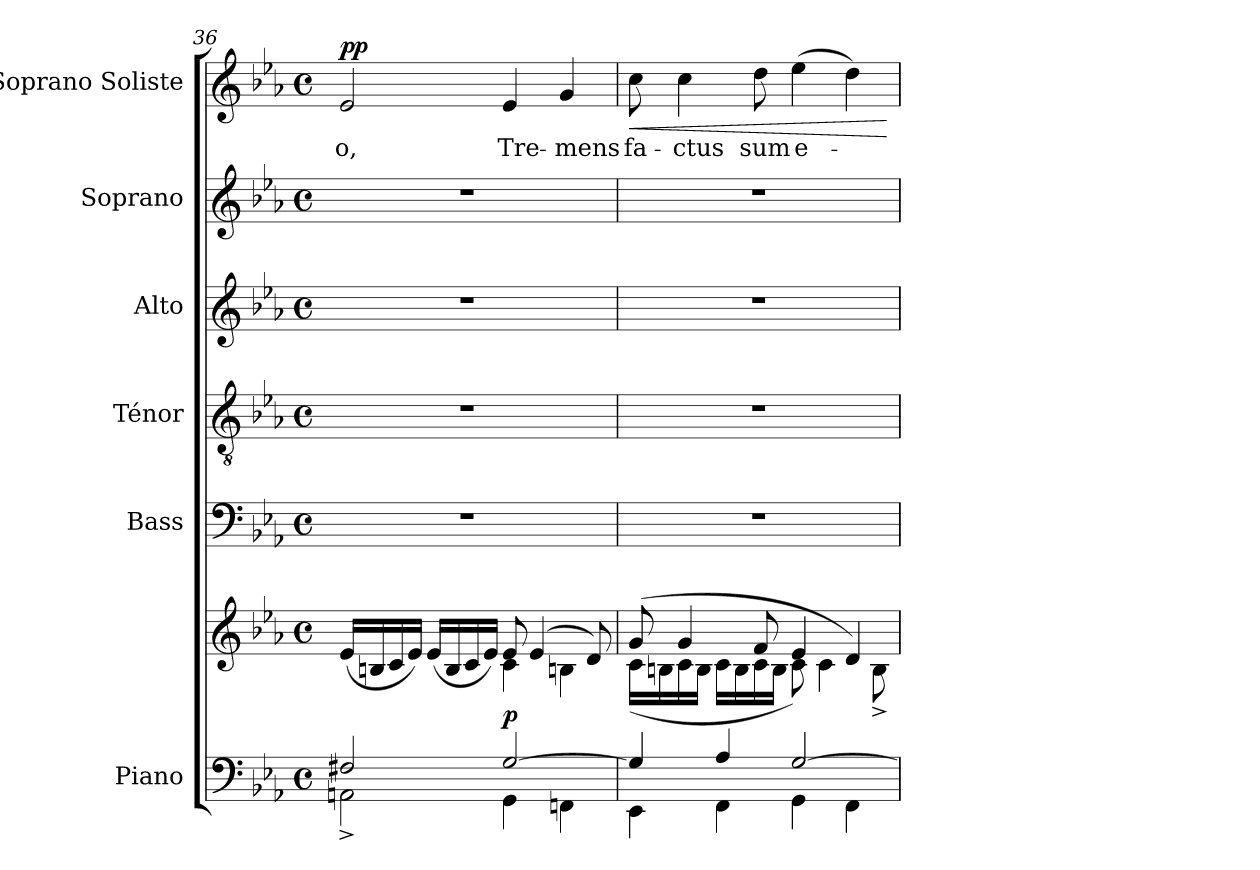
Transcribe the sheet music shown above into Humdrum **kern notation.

**kern	**kern	**dynam	**kern	**kern	**kern	**kern	**kern	**text	**dynam
*part6	*part6	*part6	*part5	*part4	*part3	*part2	*part1	*part1	*part1
*staff7	*staff6	*staff6/7	*staff5	*staff4	*staff3	*staff2	*staff1	*staff1	*staff1
*I"Piano	*	*	*I"Bass	*I"Ténor	*I"Alto	*I"Soprano	*I"Soprano Soliste	*	*
*I'Pno.	*	*	*I'B.	*I'T.	*I'A.	*I'S.	*	*	*
*clefF4	*clefG2	*	*clefF4	*clefGv2	*clefG2	*clefG2	*clefG2	*	*
*k[b-e-a-]	*k[b-e-a-]	*	*k[b-e-a-]	*k[b-e-a-]	*k[b-e-a-]	*k[b-e-a-]	*k[b-e-a-]	*	*
*M4/4	*M4/4	*	*M4/4	*M4/4	*M4/4	*M4/4	*M4/4	*	*
*met(c)	*met(c)	*	*met(c)	*met(c)	*met(c)	*met(c)	*met(c)	*	*
=36	=36	=36	=36	=36	=36	=36	=36	=36	=36
*^	*^	*	*	*	*	*	*	*	*
!	!	!	!	!	!	!	!	!	!	!	!LO:DY:a
2F#X/	2AAn^\	(16e-/LL	2ryy	.	1r	1r	1r	1r	2e-/	-o,	pp
.	.	16Bn/	.	.	.	.	.	.	.	.	.
.	.	16c/	.	.	.	.	.	.	.	.	.
.	.	16e-/JJ)	.	.	.	.	.	.	.	.	.
.	.	(16e-/LL	.	.	.	.	.	.	.	.	.
.	.	16B/	.	.	.	.	.	.	.	.	.
.	.	16c/	.	.	.	.	.	.	.	.	.
.	.	16e-/JJ)	.	.	.	.	.	.	.	.	.
!	!	!	!	!LO:DY:a=2	!	!	!	!	!	!	!
[2G/	4GG\	8e-/	4c\	p	.	.	.	.	4e-/	Tre-	.
.	.	(4e-/	.	.	.	.	.	.	.	.	.
.	4FFn\	.	4Bn\	.	.	.	.	.	4g/	-mens	.
.	.	8d/)	.	.	.	.	.	.	.	.	.
=37	=37	=37	=37	=37	=37	=37	=37	=37	=37	=37	=37
!	!	!	!	!	!	!	!	!	!	!	!LO:HP:b
4G/]	4EE-\	(8g/	(16c\LL	.	1r	1r	1r	1r	8cc\	fa-	<
.	.	.	16Bn\	.	.	.	.	.	.	.	.
.	.	4g/	16c\	.	.	.	.	.	4cc\	-ctus	.
.	.	.	16B\JJ	.	.	.	.	.	.	.	.
4A-/	4FF\	.	16c\LL	.	.	.	.	.	.	.	.
.	.	.	16B\	.	.	.	.	.	.	.	.
.	.	8f/	16c\	.	.	.	.	.	8dd\	sum	.
.	.	.	16B\JJ	.	.	.	.	.	.	.	.
[2G/	4GG\	4e-/	8c\)	.	.	.	.	.	(4ee-\	e-	.
.	.	.	4c\	.	.	.	.	.	.	.	.
.	4FF\	4d/)	.	.	.	.	.	.	4dd\)	.	.
.	.	.	8B^\	.	.	.	.	.	.	.	.
*v	*v	*	*	*	*	*	*	*	*	*	*
*	*v	*v	*	*	*	*	*	*	*	*
.	.	.	.	.	.	.	.	.	[
=	=	=	=	=	=	=	=	=	=
*-	*-	*-	*-	*-	*-	*-	*-	*-	*-
